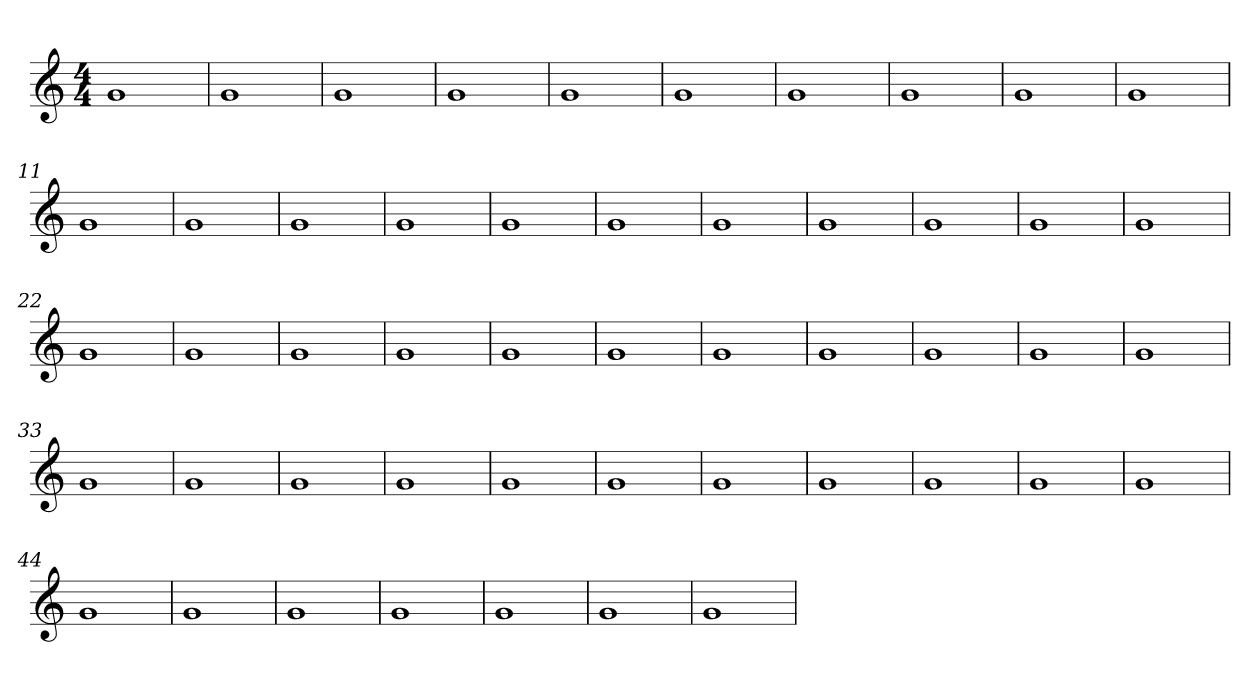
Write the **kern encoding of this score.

**kern
*part1
*staff1
*k[]
*M4/4
=1
1g
=2
1g
=3
1g
=4
1g
=5
1g
=6
1g
=7
1g
=8
1g
=9
1g
=10
1g
=11
1g
=12
1g
=13
1g
=14
1g
=15
1g
=16
1g
=17
1g
=18
1g
=19
1g
=20
1g
=21
1g
=22
1g
=23
1g
=24
1g
=25
1g
=26
1g
=27
1g
=28
1g
=29
1g
=30
1g
=31
1g
=32
1g
=33
1g
=34
1g
=35
1g
=36
1g
=37
1g
=38
1g
=39
1g
=40
1g
=41
1g
=42
1g
=43
1g
=44
1g
=45
1g
=46
1g
=47
1g
=48
1g
=49
1g
=50
1g
=
*-
